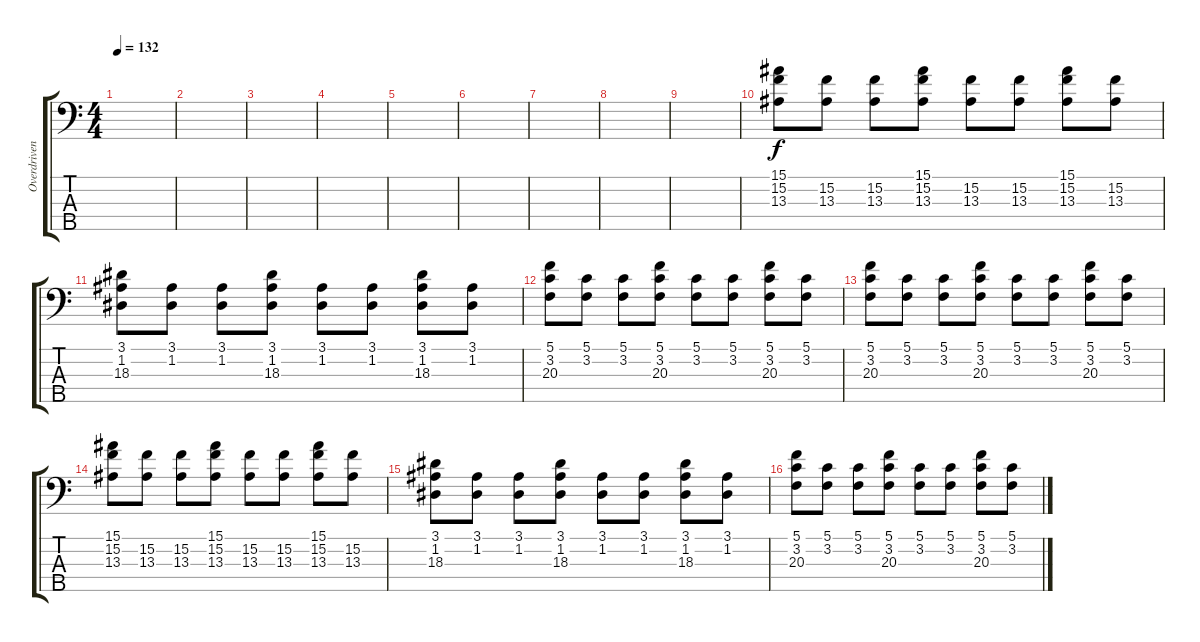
\track ("Overdriven Guitar" "Overdriven") {instrument overdrivenguitar}
\staff {score tabs}
\tuning (G2 D2 A1 E1 B0) {hide}
\ts (4 4)
\tempo 132
\clef f4
\ks c
|
|
|
|
|
|
|
|
|
(15.1 15.2 13.3).8 (15.2 13.3).8 (15.2 13.3).8 (15.1 15.2 13.3).8 (15.2 13.3).8 (15.2 13.3).8 (15.1 15.2 13.3).8 (15.2 13.3).8 |
(3.1 1.2 18.3).8 (3.1 1.2).8 (3.1 1.2).8 (3.1 1.2 18.3).8 (3.1 1.2).8 (3.1 1.2).8 (3.1 1.2 18.3).8 (3.1 1.2).8 |
(5.1 3.2 20.3).8 (5.1 3.2).8 (5.1 3.2).8 (5.1 3.2 20.3).8 (5.1 3.2).8 (5.1 3.2).8 (5.1 3.2 20.3).8 (5.1 3.2).8 |
(5.1 3.2 20.3).8 (5.1 3.2).8 (5.1 3.2).8 (5.1 3.2 20.3).8 (5.1 3.2).8 (5.1 3.2).8 (5.1 3.2 20.3).8 (5.1 3.2).8 |
(15.1 15.2 13.3).8 (15.2 13.3).8 (15.2 13.3).8 (15.1 15.2 13.3).8 (15.2 13.3).8 (15.2 13.3).8 (15.1 15.2 13.3).8 (15.2 13.3).8 |
(3.1 1.2 18.3).8 (3.1 1.2).8 (3.1 1.2).8 (3.1 1.2 18.3).8 (3.1 1.2).8 (3.1 1.2).8 (3.1 1.2 18.3).8 (3.1 1.2).8 |
(5.1 3.2 20.3).8 (5.1 3.2).8 (5.1 3.2).8 (5.1 3.2 20.3).8 (5.1 3.2).8 (5.1 3.2).8 (5.1 3.2 20.3).8 (5.1 3.2).8
